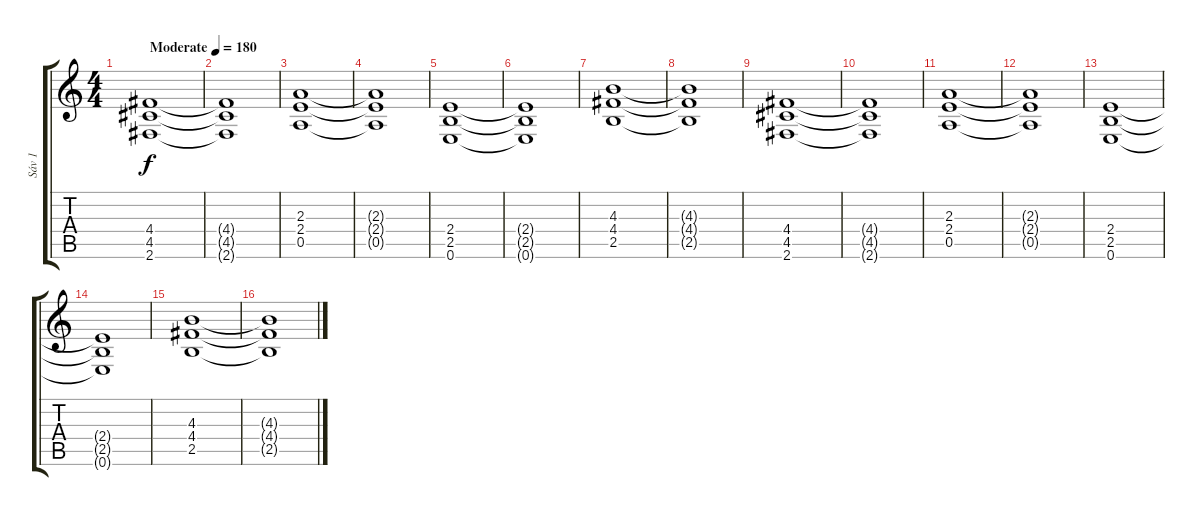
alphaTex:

\track ("Sáv 1" "Sáv 1") {instrument distortionguitar}
\staff {score tabs}
\tuning (E4 B3 G3 D3 A2 E2) {hide}
\ts (4 4)
\tempo (180 "Moderate")
\clef g2
\ks c
(4.4 4.5 2.6).1{dy f instrument distortionguitar} |
(4.4{t} 4.5{t} 2.6{t}).1 |
(2.3 2.4 0.5).1 |
(2.3{t} 2.4{t} 0.5{t}).1 |
(2.4 2.5 0.6).1 |
(2.4{t} 2.5{t} 0.6{t}).1 |
(4.3 4.4 2.5).1 |
(4.3{t} 4.4{t} 2.5{t}).1 |
(4.4 4.5 2.6).1 |
(4.4{t} 4.5{t} 2.6{t}).1 |
(2.3 2.4 0.5).1 |
(2.3{t} 2.4{t} 0.5{t}).1 |
(2.4 2.5 0.6).1 |
(2.4{t} 2.5{t} 0.6{t}).1 |
(4.3 4.4 2.5).1 |
(4.3{t} 4.4{t} 2.5{t}).1
